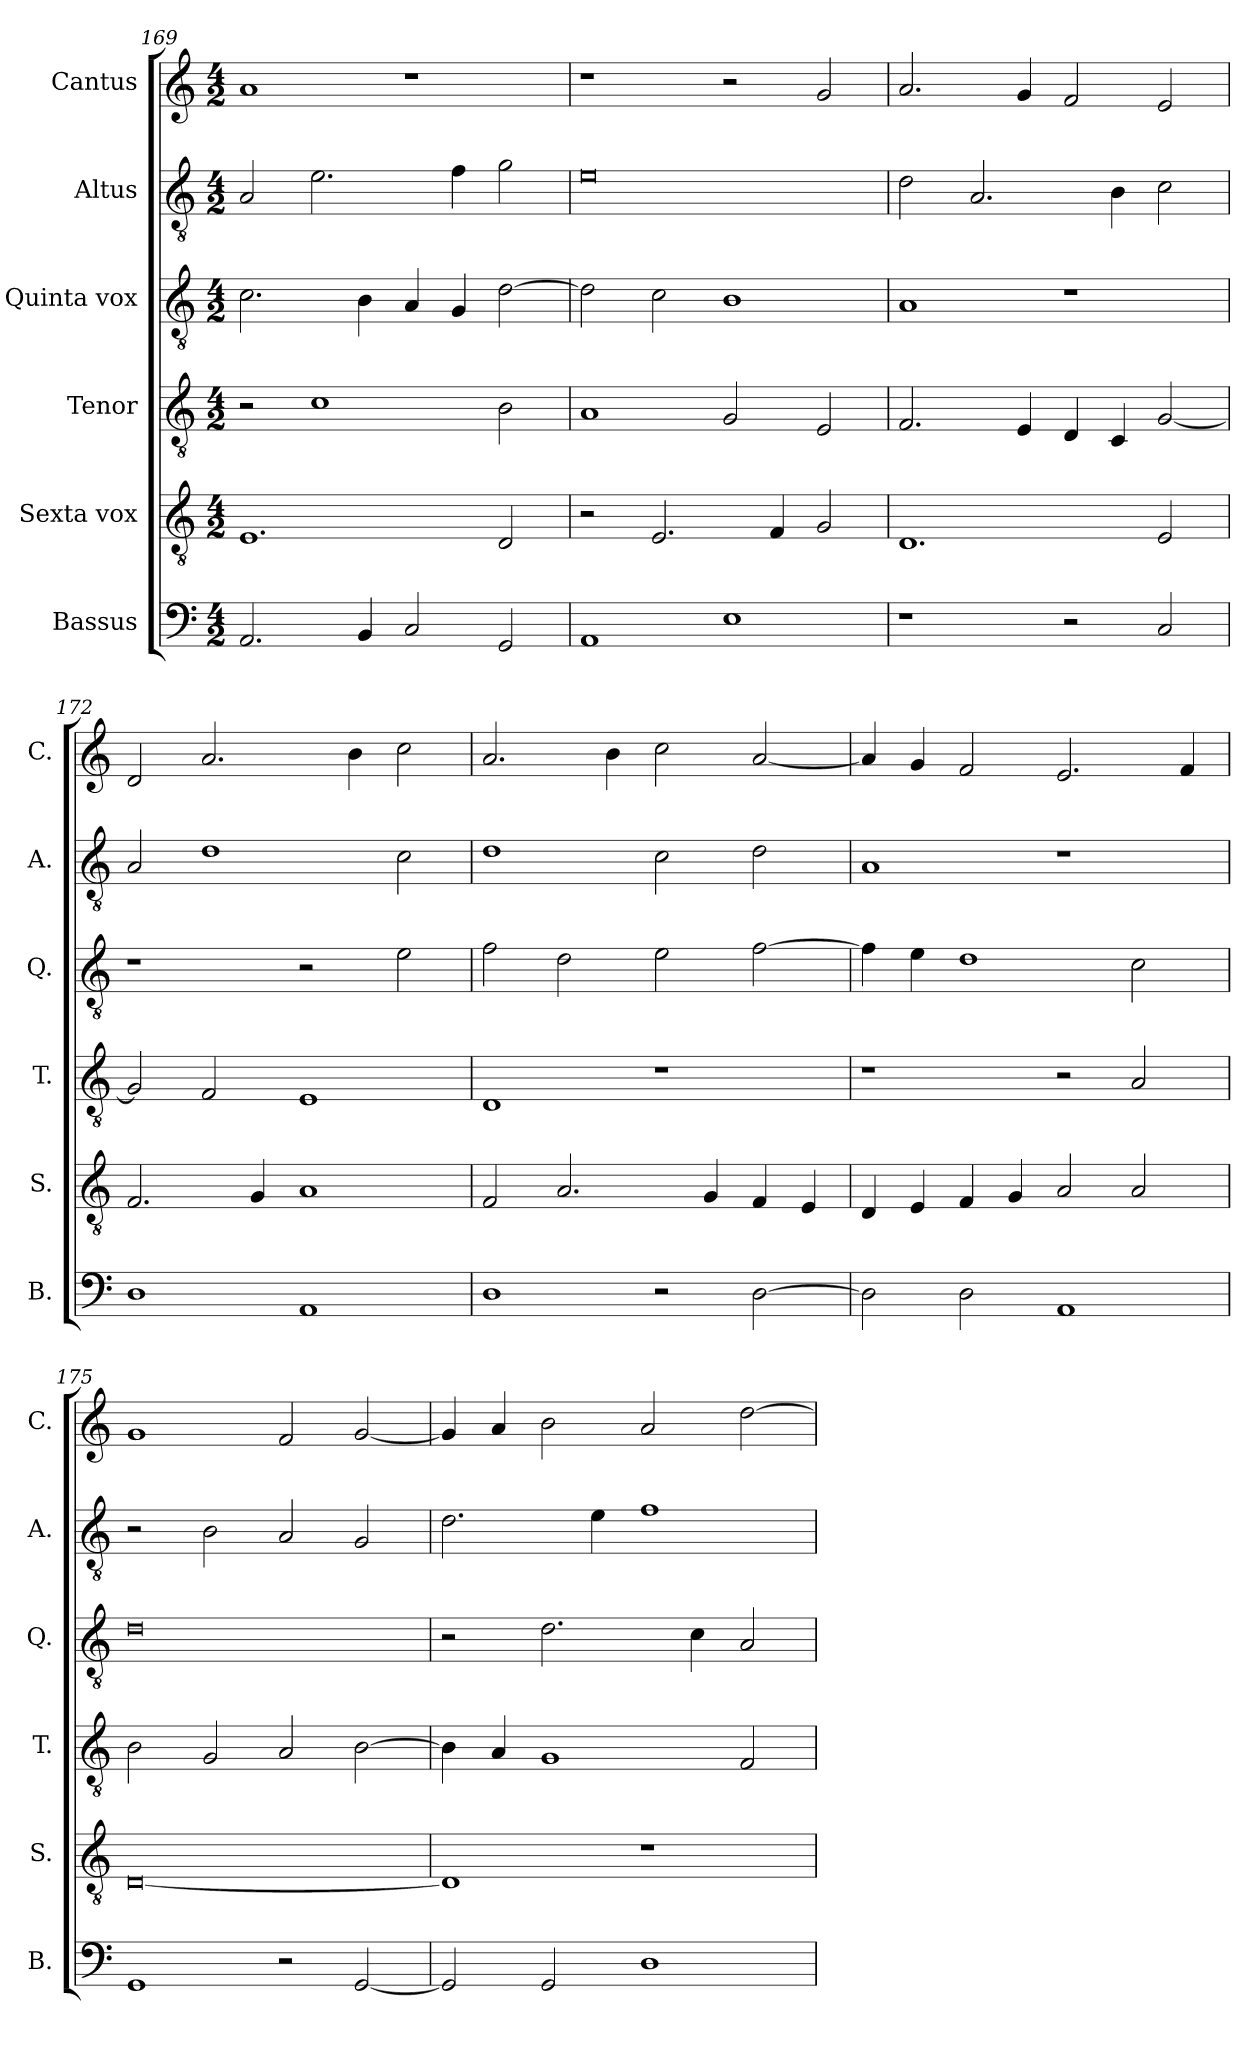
**kern	**kern	**kern	**kern	**kern	**kern
*part6	*part5	*part4	*part3	*part2	*part1
*staff6	*staff5	*staff4	*staff3	*staff2	*staff1
*I"Bassus	*I"Sexta vox	*I"Tenor	*I"Quinta vox	*I"Altus	*I"Cantus
*I'B.	*I'S.	*I'T.	*I'Q.	*I'A.	*I'C.
*clefF4	*clefGv2	*clefGv2	*clefGv2	*clefGv2	*clefG2
*k[]	*k[]	*k[]	*k[]	*k[]	*k[]
*M4/2	*M4/2	*M4/2	*M4/2	*M4/2	*M4/2
=169	=169	=169	=169	=169	=169
2.AA/	1.E	2r	2.c\	2A/	1a
.	.	1c	.	2.e\	.
4BB/	.	.	4B\	.	.
2C/	.	.	4A/	.	1r
.	.	.	4G/	4f\	.
2GG/	2D/	2B\	[2d\	2g\	.
=170	=170	=170	=170	=170	=170
1AA	2r	1A	2d\]	0e	1r
.	2.E/	.	2c\	.	.
1E	.	2G/	1B	.	2r
.	4F/	.	.	.	.
.	2G/	2E/	.	.	2g/
!!LO:LB:g=z
=171	=171	=171	=171	=171	=171
1r	1.D	2.F/	1A	2d\	2.a/
.	.	.	.	2.A/	.
.	.	4E/	.	.	4g/
2r	.	4D/	1r	.	2f/
.	.	4C/	.	4B\	.
2C/	2E/	[2G/	.	2c\	2e/
=172	=172	=172	=172	=172	=172
1D	2.F/	2G/]	1r	2A/	2d/
.	.	2F/	.	1d	2.a/
.	4G/	.	.	.	.
1AA	1A	1E	2r	.	.
.	.	.	.	.	4b\
.	.	.	2e\	2c\	2cc\
=173	=173	=173	=173	=173	=173
1D	2F/	1D	2f\	1d	2.a/
.	2.A/	.	2d\	.	.
.	.	.	.	.	4b\
2r	.	1r	2e\	2c\	2cc\
.	4G/	.	.	.	.
[2D\	4F/	.	[2f\	2d\	[2a/
.	4E/	.	.	.	.
=174	=174	=174	=174	=174	=174
2D\]	4D/	1r	4f\]	1A	4a/]
.	4E/	.	4e\	.	4g/
2D\	4F/	.	1d	.	2f/
.	4G/	.	.	.	.
1AA	2A/	2r	.	1r	2.e/
.	2A/	2A/	2c\	.	.
.	.	.	.	.	4f/
=175	=175	=175	=175	=175	=175
1GG	[0D	2B\	0d	2r	1g
.	.	2G/	.	2B\	.
2r	.	2A/	.	2A/	2f/
[2GG/	.	[2B\	.	2G/	[2g/
=176	=176	=176	=176	=176	=176
2GG/]	1D]	4B\]	2r	2.d\	4g/]
.	.	4A/	.	.	4a/
2GG/	.	1G	2.d\	.	2b\
.	.	.	.	4e\	.
1D	1r	.	.	1f	2a/
.	.	.	4c\	.	.
.	.	2F/	2A/	.	[2dd\
=	=	=	=	=	=
*-	*-	*-	*-	*-	*-
